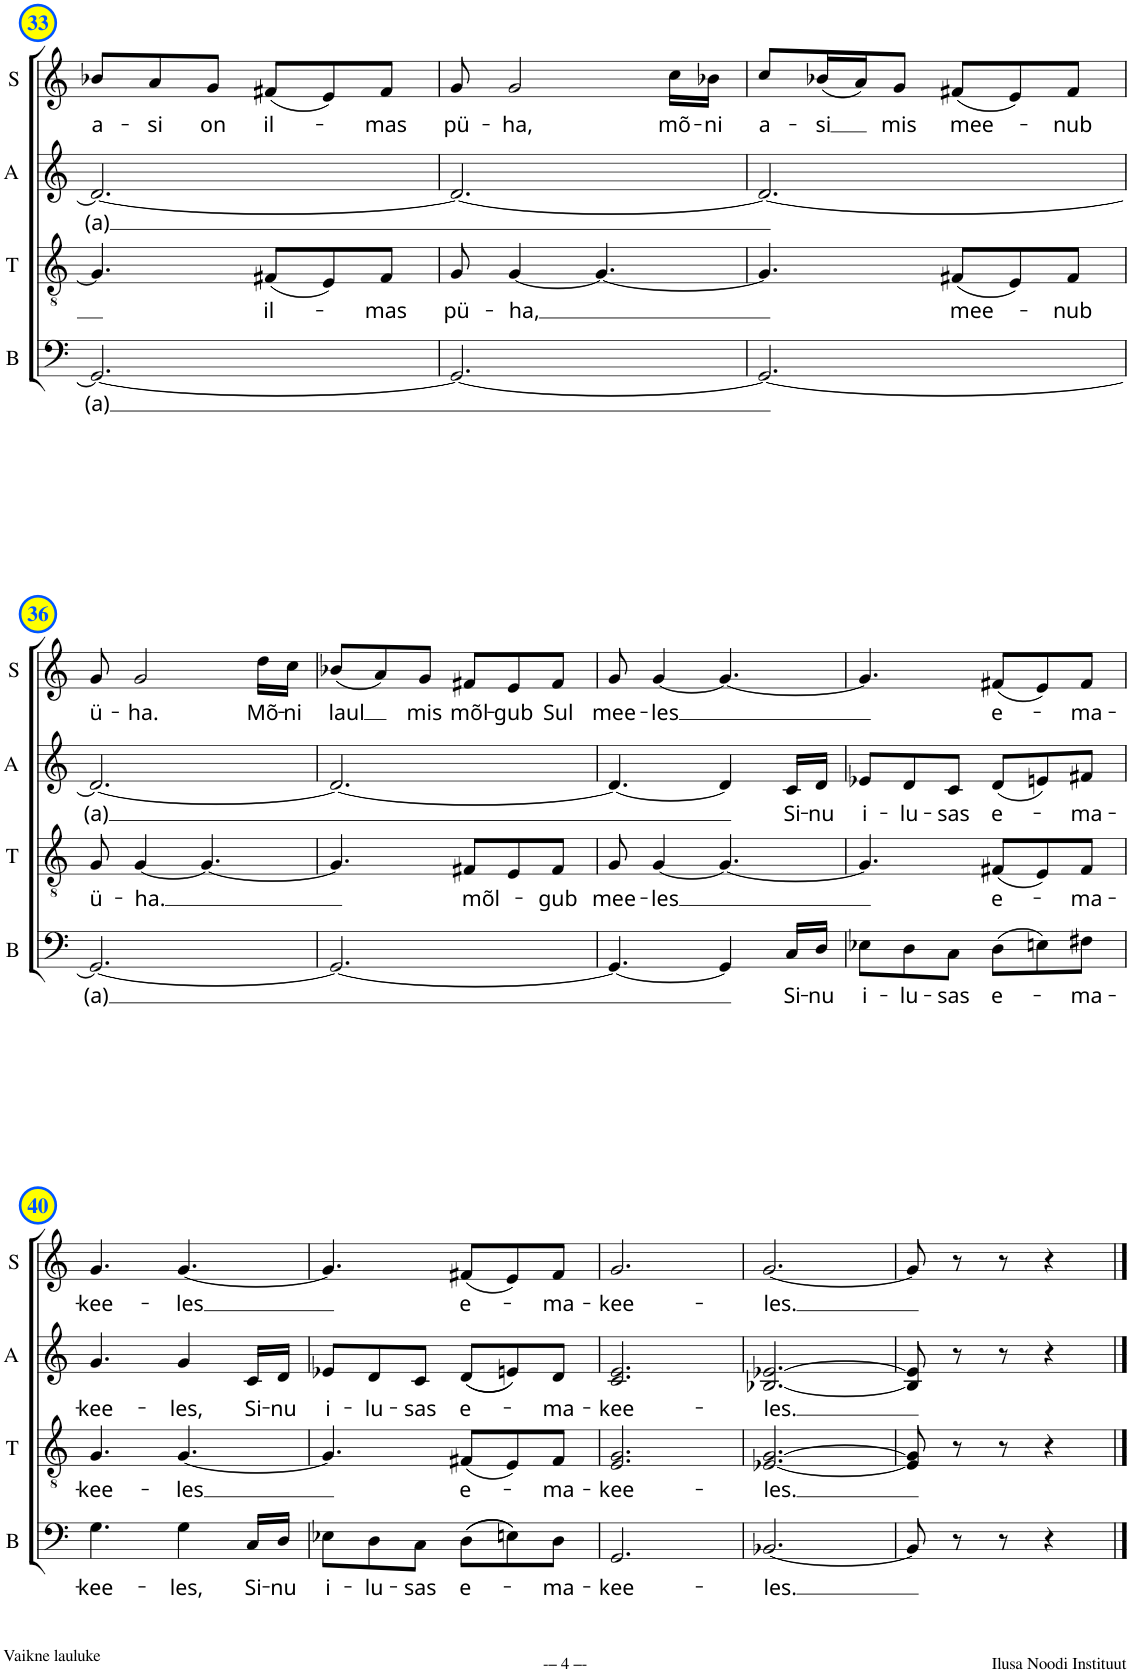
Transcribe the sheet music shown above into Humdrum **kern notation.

**kern	**text	**kern	**text	**kern	**text	**kern	**text
*part4	*part4	*part3	*part3	*part2	*part2	*part1	*part1
*staff4	*staff4	*staff3	*staff3	*staff2	*staff2	*staff1	*staff1
*I"B	*	*I"T	*	*I"A	*	*I"S	*
*I'B	*	*I'T	*	*I'A	*	*I'S	*
!!LO:PB:g=z
*clefF4	*	*clefGv2	*	*clefG2	*	*clefG2	*
*	*	*	*	*Trd1c2	*	*	*
*k[]	*	*k[]	*	*k[]	*	*k[]	*
*M6/8	*	*M6/8	*	*M6/8	*	*M6/8	*
=33	=33	=33	=33	=33	=33	=33	=33
!	!LO:LY:b	!	!	!	!LO:LY:b	!	!LO:LY:b
2.GG/_	(a)	4.G/]	.	2.d/_	(a)	8b-X/L	a-
!	!	!	!	!	!	!	!LO:LY:b
.	.	.	.	.	.	8a/	-si
!	!	!	!	!	!	!	!LO:LY:b
.	.	.	.	.	.	8g/J	on
!	!	!	!LO:LY:b	!	!	!	!LO:LY:b
.	.	(8F#X/L	il-	.	.	(8f#X/L	il-
.	.	8E/)	.	.	.	8e/)	.
!	!	!	!LO:LY:b	!	!	!	!LO:LY:b
.	.	8F#/J	-mas	.	.	8f#/J	-mas
=34	=34	=34	=34	=34	=34	=34	=34
!	!	!	!LO:LY:b	!	!	!	!LO:LY:b
2.GG/_	.	8G/	pü-	2.d/_	.	8g/	pü-
!	!	!	!LO:LY:b	!	!	!	!LO:LY:b
.	.	[4G/	-ha,	.	.	2g/	-ha,
.	.	4.G/_	.	.	.	.	.
!	!	!	!	!	!	!	!LO:LY:b
.	.	.	.	.	.	16cc\LL	mõ-
!	!	!	!	!	!	!	!LO:LY:b
.	.	.	.	.	.	16b-X\JJ	-ni
=35	=35	=35	=35	=35	=35	=35	=35
!	!	!	!	!	!	!	!LO:LY:b
2.GG/_	.	4.G/]	.	2.d/_	.	8cc/L	a-
!	!	!	!	!	!	!	!LO:LY:b
.	.	.	.	.	.	(16b-X/L	-si
.	.	.	.	.	.	16a/J)	.
!	!	!	!	!	!	!	!LO:LY:b
.	.	.	.	.	.	8g/J	mis
!	!	!	!LO:LY:b	!	!	!	!LO:LY:b
.	.	(8F#X/L	mee-	.	.	(8f#X/L	mee-
.	.	8E/)	.	.	.	8e/)	.
!	!	!	!LO:LY:b	!	!	!	!LO:LY:b
.	.	8F#/J	-nub	.	.	8f#/J	-nub
!!LO:LB:g=z
=36	=36	=36	=36	=36	=36	=36	=36
!	!LO:LY:b	!	!LO:LY:b	!	!LO:LY:b	!	!LO:LY:b
2.GG/_	(a)	8G/	ü-	2.d/_	(a)	8g/	ü-
!	!	!	!LO:LY:b	!	!	!	!LO:LY:b
.	.	[4G/	-ha.	.	.	2g/	-ha.
.	.	4.G/_	.	.	.	.	.
!	!	!	!	!	!	!	!LO:LY:b
.	.	.	.	.	.	16dd\LL	Mõ-
!	!	!	!	!	!	!	!LO:LY:b
.	.	.	.	.	.	16cc\JJ	-ni
=37	=37	=37	=37	=37	=37	=37	=37
!	!	!	!	!	!	!	!LO:LY:b
2.GG/_	.	4.G/]	.	2.d/_	.	(8b-X/L	laul
.	.	.	.	.	.	8a/)	.
!	!	!	!	!	!	!	!LO:LY:b
.	.	.	.	.	.	8g/J	mis
!	!	!	!LO:LY:b	!	!	!	!LO:LY:b
.	.	8F#X/L	mõl-	.	.	8f#X/L	mõl-
!	!	!	!	!	!	!	!LO:LY:b
.	.	8E/	.	.	.	8e/	gub
!	!	!	!LO:LY:b	!	!	!	!LO:LY:b
.	.	8F#/J	-gub	.	.	8f#/J	Sul
=38	=38	=38	=38	=38	=38	=38	=38
!	!	!	!LO:LY:b	!	!	!	!LO:LY:b
4.GG/_	.	8G/	mee-	4.d/_	.	8g/	mee-
!	!	!	!LO:LY:b	!	!	!	!LO:LY:b
.	.	[4G/	-les	.	.	[4g/	-les
4GG/]	.	4.G/_	.	4d/]	.	4.g/_	.
!	!LO:LY:b	!	!	!	!LO:LY:b	!	!
16C/LL	Si-	.	.	16c/LL	Si-	.	.
!	!LO:LY:b	!	!	!	!LO:LY:b	!	!
16D/JJ	-nu	.	.	16d/JJ	-nu	.	.
=39	=39	=39	=39	=39	=39	=39	=39
!	!LO:LY:b	!	!	!	!LO:LY:b	!	!
8E-X\L	i-	4.G/]	.	8e-X/L	i-	4.g/]	.
!	!LO:LY:b	!	!	!	!LO:LY:b	!	!
8D\	-lu-	.	.	8d/	-lu-	.	.
!	!LO:LY:b	!	!	!	!LO:LY:b	!	!
8C\J	-sas	.	.	8c/J	-sas	.	.
!	!LO:LY:b	!	!LO:LY:b	!	!LO:LY:b	!	!LO:LY:b
(8D\L	e-	(8F#X/L	e-	(8d/L	e-	(8f#X/L	e-
8En\)	.	8E/)	.	8en/)	.	8e/)	.
!	!LO:LY:b	!	!LO:LY:b	!	!LO:LY:b	!	!LO:LY:b
8F#X\J	-ma-	8F#/J	-ma-	8f#X/J	-ma-	8f#/J	-ma-
!!LO:LB:g=z
=40	=40	=40	=40	=40	=40	=40	=40
!	!LO:LY:b	!	!LO:LY:b	!	!LO:LY:b	!	!LO:LY:b
4.G\	-kee-	4.G/	-kee-	4.g/	-kee-	4.g/	-kee-
!	!LO:LY:b	!	!LO:LY:b	!	!LO:LY:b	!	!LO:LY:b
4G\	-les,	[4.G/	-les	4g/	-les,	[4.g/	-les
!	!LO:LY:b	!	!	!	!LO:LY:b	!	!
16C/LL	Si-	.	.	16c/LL	Si-	.	.
!	!LO:LY:b	!	!	!	!LO:LY:b	!	!
16D/JJ	-nu	.	.	16d/JJ	-nu	.	.
=41	=41	=41	=41	=41	=41	=41	=41
!	!LO:LY:b	!	!	!	!LO:LY:b	!	!
8E-X\L	i-	4.G/]	.	8e-X/L	i-	4.g/]	.
!	!LO:LY:b	!	!	!	!LO:LY:b	!	!
8D\	-lu-	.	.	8d/	-lu-	.	.
!	!LO:LY:b	!	!	!	!LO:LY:b	!	!
8C\J	-sas	.	.	8c/J	-sas	.	.
!	!LO:LY:b	!	!LO:LY:b	!	!LO:LY:b	!	!LO:LY:b
((8D\L	e-	(8F#X/L	e-	((8d/L	e-	(8f#X/L	e-
8En\))	.	8E/)	.	8en/))	.	8e/)	.
!	!LO:LY:b	!	!LO:LY:b	!	!LO:LY:b	!	!LO:LY:b
8D\J	-ma-	8F#/J	-ma-	8d/J	-ma-	8f#/J	-ma-
=42	=42	=42	=42	=42	=42	=42	=42
!	!LO:LY:b	!	!LO:LY:b	!	!LO:LY:b	!	!LO:LY:b
2.GG/	-kee-	2.E/ 2.G/	-kee-	2.c/ 2.e/	-kee-	2.g/	-kee-
=43	=43	=43	=43	=43	=43	=43	=43
!	!LO:LY:b	!	!LO:LY:b	!	!LO:LY:b	!	!LO:LY:b
[2.BB-X/	-les.	[2.E-X/ [2.G/	-les.	[2.B-X/ [2.e-X/	-les.	[2.g/	-les.
=44	=44	=44	=44	=44	=44	=44	=44
8BB-/]	.	8E-/] 8G/]	.	8B-/] 8e-/]	.	8g/]	.
8r	.	8r	.	8r	.	8r	.
8r	.	8r	.	8r	.	8r	.
4r	.	4r	.	4r	.	4r	.
==	==	==	==	==	==	==	==
*-	*-	*-	*-	*-	*-	*-	*-
